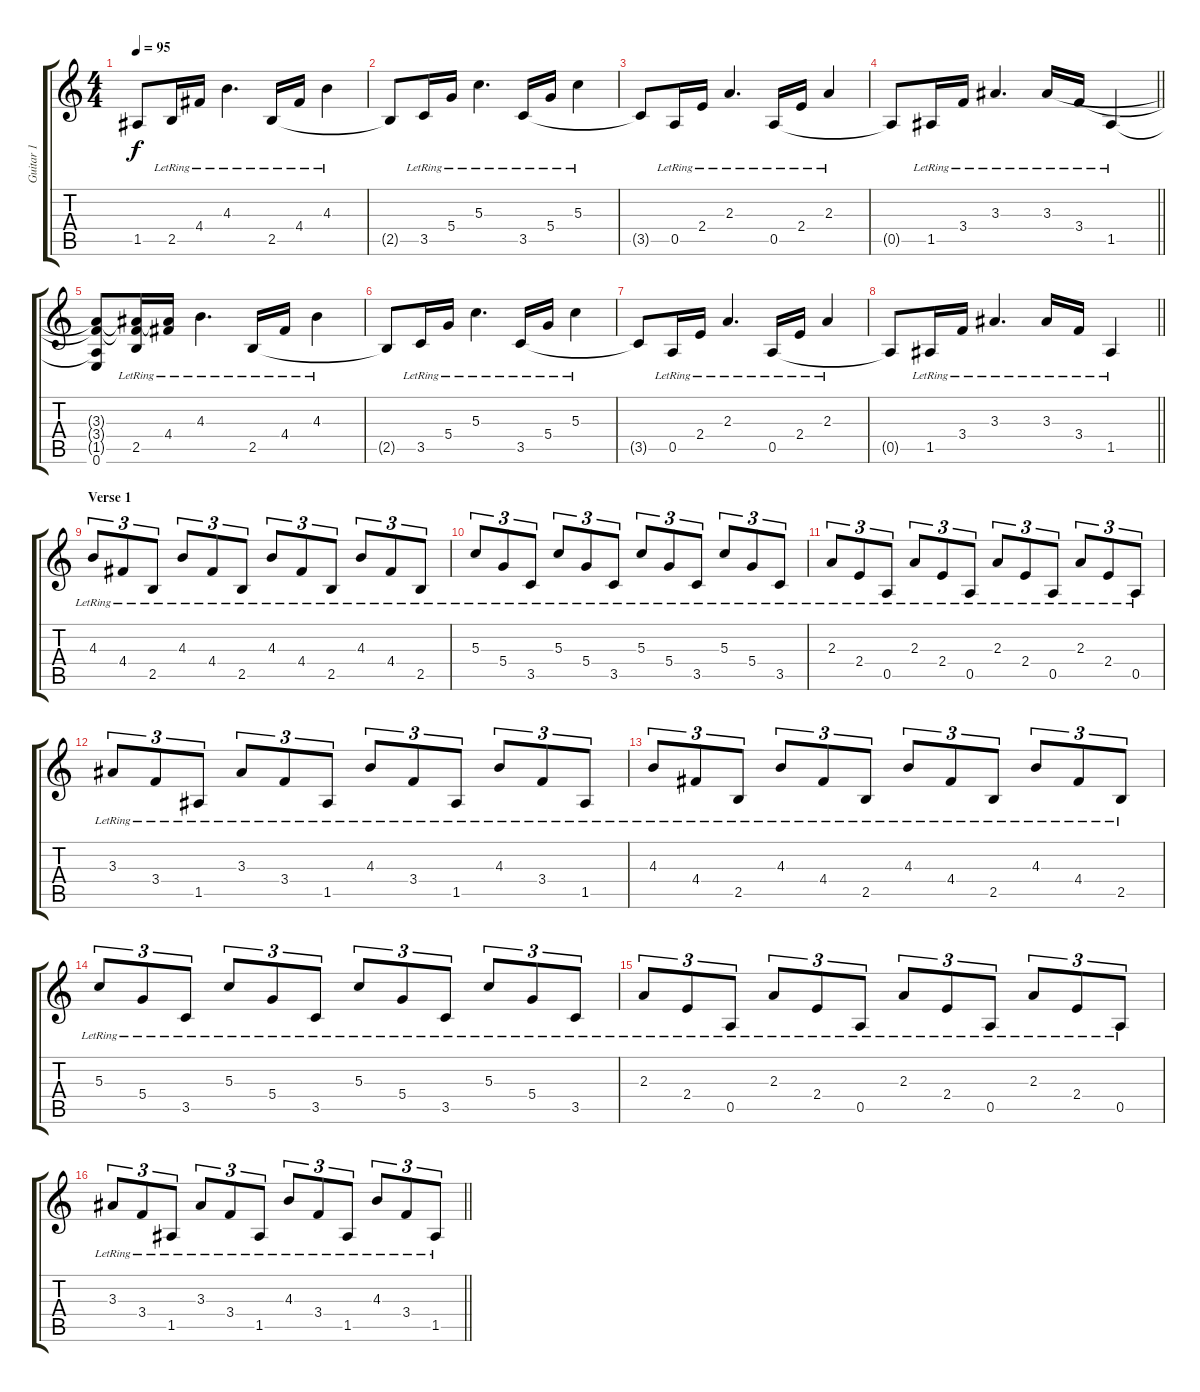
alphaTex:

\track ("Guitar 1" "Guitar 1") {instrument distortionguitar}
\staff {score tabs}
\tuning (E4 B3 G3 D3 A2 E2) {hide}
\ts (4 4)
\tempo 95
\clef g2
\ks c
1.5{t}.8{dy f} 2.5{lr}.16 4.4{lr}.16 4.3{lr}.4{d} 2.5{lr}.16 4.4{lr}.16 4.3{lr}.4 |
2.5{t}.8 3.5{lr}.16 5.4{lr}.16 5.3{lr}.4{d} 3.5{lr}.16 5.4{lr}.16 5.3{lr}.4 |
3.5{t}.8 0.5{lr}.16 2.4{lr}.16 2.3{lr}.4{d} 0.5{lr}.16 2.4{lr}.16 2.3{lr}.4 |
\barLineRight lightlight
0.5{t}.8 1.5{lr}.16 3.4{lr}.16 3.3{lr}.4{d} 3.3{lr}.16 3.4{lr}.16 1.5{lr}.4 |
(3.3{t} 3.4{t} 1.5{t} 0.6).8 (3.3{t} 3.4{t} 2.5{lr}).16 (3.3{t} 4.4{lr}).16 4.3{lr}.4{d} 2.5{lr}.16 4.4{lr}.16 4.3{lr}.4 |
2.5{t}.8 3.5{lr}.16 5.4{lr}.16 5.3{lr}.4{d} 3.5{lr}.16 5.4{lr}.16 5.3{lr}.4 |
3.5{t}.8 0.5{lr}.16 2.4{lr}.16 2.3{lr}.4{d} 0.5{lr}.16 2.4{lr}.16 2.3{lr}.4 |
\barLineRight lightlight
0.5{t}.8 1.5{lr}.16 3.4{lr}.16 3.3{lr}.4{d} 3.3{lr}.16 3.4{lr}.16 1.5{lr}.4 |
\section ("" "Verse 1")
4.3{lr}.8{tu (3 2)} 4.4{lr}.8{tu (3 2)} 2.5{lr}.8{tu (3 2)} 4.3{lr}.8{tu (3 2)} 4.4{lr}.8{tu (3 2)} 2.5{lr}.8{tu (3 2)} 4.3{lr}.8{tu (3 2)} 4.4{lr}.8{tu (3 2)} 2.5{lr}.8{tu (3 2)} 4.3{lr}.8{tu (3 2)} 4.4{lr}.8{tu (3 2)} 2.5{lr}.8{tu (3 2)} |
5.3{lr}.8{tu (3 2)} 5.4{lr}.8{tu (3 2)} 3.5{lr}.8{tu (3 2)} 5.3{lr}.8{tu (3 2)} 5.4{lr}.8{tu (3 2)} 3.5{lr}.8{tu (3 2)} 5.3{lr}.8{tu (3 2)} 5.4{lr}.8{tu (3 2)} 3.5{lr}.8{tu (3 2)} 5.3{lr}.8{tu (3 2)} 5.4{lr}.8{tu (3 2)} 3.5{lr}.8{tu (3 2)} |
2.3{lr}.8{tu (3 2)} 2.4{lr}.8{tu (3 2)} 0.5{lr}.8{tu (3 2)} 2.3{lr}.8{tu (3 2)} 2.4{lr}.8{tu (3 2)} 0.5{lr}.8{tu (3 2)} 2.3{lr}.8{tu (3 2)} 2.4{lr}.8{tu (3 2)} 0.5{lr}.8{tu (3 2)} 2.3{lr}.8{tu (3 2)} 2.4{lr}.8{tu (3 2)} 0.5{lr}.8{tu (3 2)} |
3.3{lr}.8{tu (3 2)} 3.4{lr}.8{tu (3 2)} 1.5{lr}.8{tu (3 2)} 3.3{lr}.8{tu (3 2)} 3.4{lr}.8{tu (3 2)} 1.5{lr}.8{tu (3 2)} 4.3{lr}.8{tu (3 2)} 3.4{lr}.8{tu (3 2)} 1.5{lr}.8{tu (3 2)} 4.3{lr}.8{tu (3 2)} 3.4{lr}.8{tu (3 2)} 1.5{lr}.8{tu (3 2)} |
4.3{lr}.8{tu (3 2)} 4.4{lr}.8{tu (3 2)} 2.5{lr}.8{tu (3 2)} 4.3{lr}.8{tu (3 2)} 4.4{lr}.8{tu (3 2)} 2.5{lr}.8{tu (3 2)} 4.3{lr}.8{tu (3 2)} 4.4{lr}.8{tu (3 2)} 2.5{lr}.8{tu (3 2)} 4.3{lr}.8{tu (3 2)} 4.4{lr}.8{tu (3 2)} 2.5{lr}.8{tu (3 2)} |
5.3{lr}.8{tu (3 2)} 5.4{lr}.8{tu (3 2)} 3.5{lr}.8{tu (3 2)} 5.3{lr}.8{tu (3 2)} 5.4{lr}.8{tu (3 2)} 3.5{lr}.8{tu (3 2)} 5.3{lr}.8{tu (3 2)} 5.4{lr}.8{tu (3 2)} 3.5{lr}.8{tu (3 2)} 5.3{lr}.8{tu (3 2)} 5.4{lr}.8{tu (3 2)} 3.5{lr}.8{tu (3 2)} |
2.3{lr}.8{tu (3 2)} 2.4{lr}.8{tu (3 2)} 0.5{lr}.8{tu (3 2)} 2.3{lr}.8{tu (3 2)} 2.4{lr}.8{tu (3 2)} 0.5{lr}.8{tu (3 2)} 2.3{lr}.8{tu (3 2)} 2.4{lr}.8{tu (3 2)} 0.5{lr}.8{tu (3 2)} 2.3{lr}.8{tu (3 2)} 2.4{lr}.8{tu (3 2)} 0.5{lr}.8{tu (3 2)} |
\barLineRight lightlight
3.3{lr}.8{tu (3 2)} 3.4{lr}.8{tu (3 2)} 1.5{lr}.8{tu (3 2)} 3.3{lr}.8{tu (3 2)} 3.4{lr}.8{tu (3 2)} 1.5{lr}.8{tu (3 2)} 4.3{lr}.8{tu (3 2)} 3.4{lr}.8{tu (3 2)} 1.5{lr}.8{tu (3 2)} 4.3{lr}.8{tu (3 2)} 3.4{lr}.8{tu (3 2)} 1.5{lr}.8{tu (3 2)}
